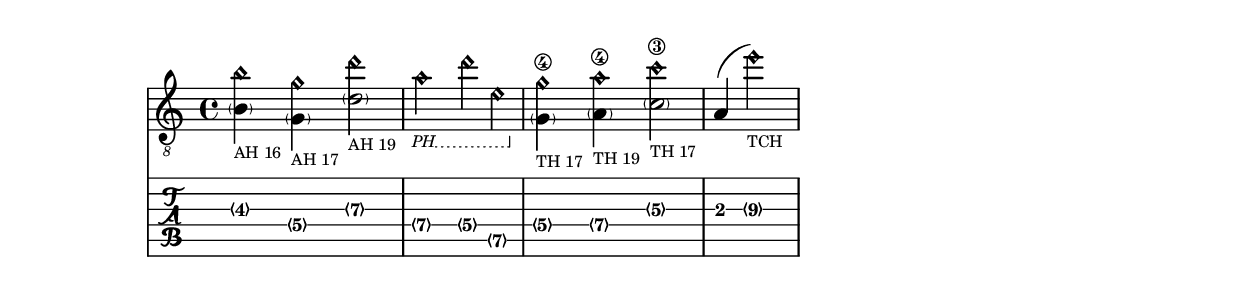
% DO NOT EDIT this file manually; it is automatically
% generated from Documentation/snippets/new
% Make any changes in Documentation/snippets/new/
% and then run scripts/auxiliar/makelsr.py
%
% This file is in the public domain.
%% Note: this file works from version 2.14.0
\version "2.14.0"

\header {
%% Translation of GIT committish: 70f5f30161f7b804a681cd080274bfcdc9f4fe8c
  texidoces = "
Armónicos sobre cuerdas pisadas (armónicos artificiales):
"
  doctitlees = "Armónicos sobre cuerdas pisadas en tablatura"



%% Translation of GIT committish: f86f00c1a8de0f034ba48506de2801c074bd5422
  texidocde = "
Flageolett für Bundinstrumente:
"
  doctitlede = "Flageolett von Bundinstrumenten in einer Tabulatur"

  lsrtags = "fretted-strings"
  texidoc = "
Fretted-string harmonics:
"
  doctitle = "Fretted-string harmonics in tablature"
} % begin verbatim


pinchedHarmonics = {
   \textSpannerDown
   \override TextSpanner #'bound-details #'left #'text =
      \markup {\halign #-0.5 \teeny "PH" }
      \override TextSpanner #'style =
         #'dashed-line
   \override TextSpanner #'dash-period = #0.6
   \override TextSpanner #'bound-details #'right #'attach-dir = #1
   \override TextSpanner #'bound-details #'right #'text =
      \markup { \draw-line #'(0 . 1) }
   \override TextSpanner #'bound-details #'right #'padding = #-0.5
}

harmonics = {
  %artificial harmonics (AH)
  \textLengthOn
  <\parenthesize b b'\harmonic>4_\markup{ \teeny "AH 16" }
  <\parenthesize g g'\harmonic>4_\markup{ \teeny "AH 17" }
  <\parenthesize d' d''\harmonic>2_\markup{ \teeny "AH 19" }
  %pinched harmonics (PH)
  \pinchedHarmonics
  <a'\harmonic>2\startTextSpan
  <d''\harmonic>4
  <e'\harmonic>4\stopTextSpan
  %tapped harmonics (TH)
  <\parenthesize g\4 g'\harmonic>4_\markup{ \teeny "TH 17" }
  <\parenthesize a\4 a'\harmonic>4_\markup{ \teeny "TH 19" }
  <\parenthesize c'\3 c''\harmonic>2_\markup{ \teeny "TH 17" }
  %touch harmonics (TCH)
  a4( <e''\harmonic>2. )_\markup{ \teeny "TCH" }
}

frettedStrings = {
  %artificial harmonics (AH)
  \harmonicByFret #4 g4\3
  \harmonicByFret #5 d4\4
  \harmonicByFret #7 g2\3
  %pinched harmonics (PH)
  \harmonicByFret #7 d2\4
  \harmonicByFret #5 d4\4
  \harmonicByFret #7 a4\5
  %tapped harmonics (TH)
  \harmonicByFret #5 d4\4
  \harmonicByFret #7 d4\4
  \harmonicByFret #5 g2\3
  %touch harmonics (TCH)
  a4 \harmonicByFret #9 g2.\3
}

\score {
  <<
    \new Staff {
      \new Voice {
        \clef "treble_8"
        \harmonics
      }
    }
    \new TabStaff {
      \new TabVoice {
        \frettedStrings
      }
    }
  >>
}
